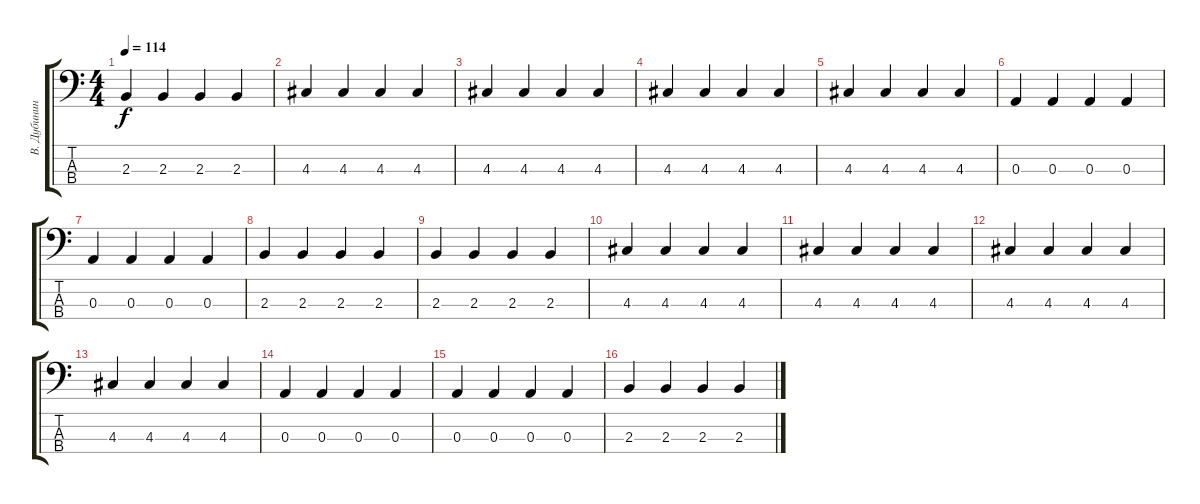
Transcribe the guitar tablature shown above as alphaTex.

\track ("В. Дубинин" "В. Дубинин") {instrument electricbassfinger}
\staff {score tabs}
\tuning (G2 D2 A1 E1) {hide}
\ts (4 4)
\tempo 114
\clef f4
\ks c
2.3.4{dy f} 2.3.4 2.3.4 2.3.4 |
4.3.4 4.3.4 4.3.4 4.3.4 |
4.3.4 4.3.4 4.3.4 4.3.4 |
4.3.4 4.3.4 4.3.4 4.3.4 |
4.3.4 4.3.4 4.3.4 4.3.4 |
0.3.4 0.3.4 0.3.4 0.3.4 |
0.3.4 0.3.4 0.3.4 0.3.4 |
2.3.4 2.3.4 2.3.4 2.3.4 |
2.3.4 2.3.4 2.3.4 2.3.4 |
4.3.4 4.3.4 4.3.4 4.3.4 |
4.3.4 4.3.4 4.3.4 4.3.4 |
4.3.4 4.3.4 4.3.4 4.3.4 |
4.3.4 4.3.4 4.3.4 4.3.4 |
0.3.4 0.3.4 0.3.4 0.3.4 |
0.3.4 0.3.4 0.3.4 0.3.4 |
2.3.4 2.3.4 2.3.4 2.3.4
